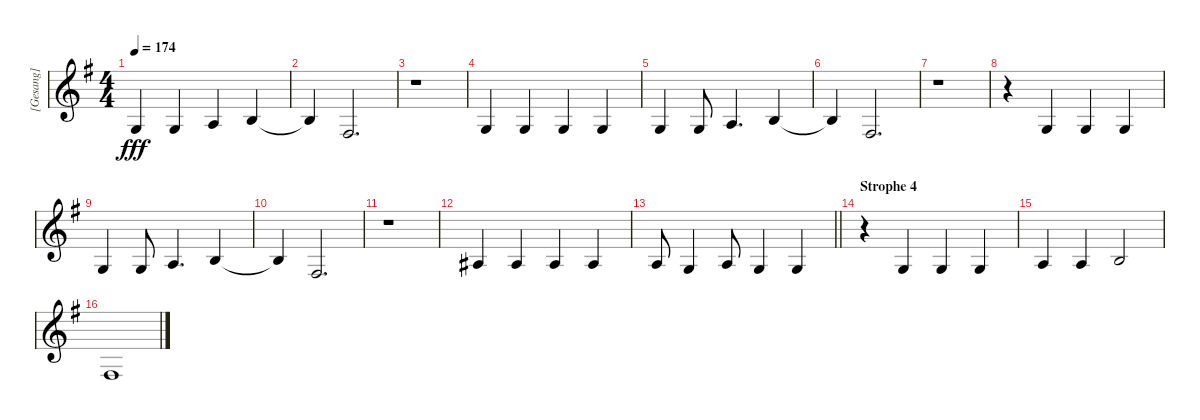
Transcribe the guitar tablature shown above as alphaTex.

\track ("[Gesang]" "[Gesang]") {instrument tenorsax}
\staff {score}
\tuning (E4 B3 G3 D3 A2 E2) {hide}
\ts (4 4)
\tempo 174
\clef g2
\ks g
0.3.4{dy fff} 0.3.4 2.3.4 4.3.4 |
4.3{t}.4 4.4.2{d} |
r.1 |
0.3.4 0.3.4 0.3.4 0.3.4 |
0.3.4 0.3.8 2.3.4{d} 4.3.4 |
4.3{t}.4 4.4.2{d} |
r.1 |
r.4 0.3.4 0.3.4 0.3.4 |
0.3.4 0.3.8 2.3.4{d} 4.3.4 |
4.3{t}.4 4.4.2{d} |
r.1 |
3.3.4 3.3.4 3.3.4 3.3.4 |
\barLineRight lightlight
2.3.8 0.3.4 2.3.8 0.3.4 0.3.4 |
\section ("" "Strophe 4")
r.4 0.3.4 0.3.4 0.3.4 |
2.3.4 2.3.4 4.3.2 |
4.4.1
